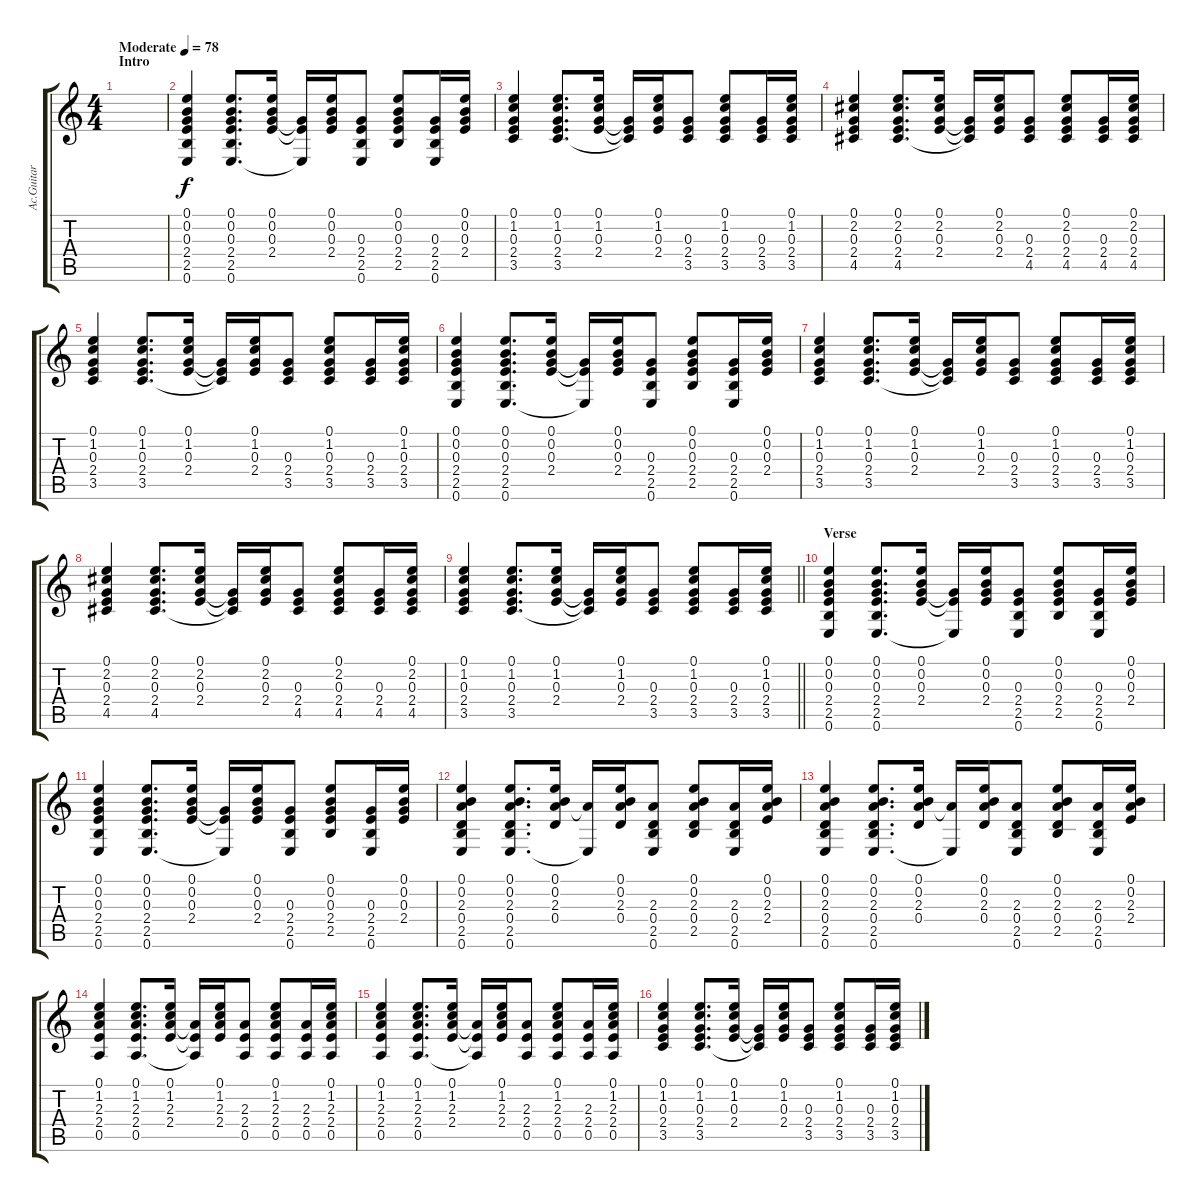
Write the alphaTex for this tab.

\track ("Ac.Guitar - N. Gallagher" "Ac.Guitar ") {instrument acousticguitarsteel}
\staff {score tabs}
\tuning (E4 B3 G3 D3 A2 E2) {hide}
\ts (4 4)
\section ("" "Intro")
\tempo (78 "Moderate")
\clef g2
\ks c
|
(0.1 0.2 0.3 2.4 2.5 0.6).4 (0.1 0.2 0.3 2.4 2.5 0.6).8{d} (0.1 0.2 0.3 2.4).16 (0.3{t} 2.4{t} 0.6{t}).16 (0.1 0.2 0.3 2.4).16 (0.3 2.4 2.5 0.6).8 (0.1 0.2 0.3 2.4 2.5).8 (0.3 2.4 2.5 0.6).16 (0.1 0.2 0.3 2.4).16 |
(0.1 1.2 0.3 2.4 3.5).4 (0.1 1.2 0.3 2.4 3.5).8{d} (0.1 1.2 0.3 2.4).16 (0.3{t} 2.4{t} 3.5{t}).16 (0.1 1.2 0.3 2.4).16 (0.3 2.4 3.5).8 (0.1 1.2 0.3 2.4 3.5).8 (0.3 2.4 3.5).16 (0.1 1.2 0.3 2.4 3.5).16 |
(0.1 2.2 0.3 2.4 4.5).4 (0.1 2.2 0.3 2.4 4.5).8{d} (0.1 2.2 0.3 2.4).16 (0.3{t} 2.4{t} 4.5{t}).16 (0.1 2.2 0.3 2.4).16 (0.3 2.4 4.5).8 (0.1 2.2 0.3 2.4 4.5).8 (0.3 2.4 4.5).16 (0.1 2.2 0.3 2.4 4.5).16 |
(0.1 1.2 0.3 2.4 3.5).4 (0.1 1.2 0.3 2.4 3.5).8{d} (0.1 1.2 0.3 2.4).16 (0.3{t} 2.4{t} 3.5{t}).16 (0.1 1.2 0.3 2.4).16 (0.3 2.4 3.5).8 (0.1 1.2 0.3 2.4 3.5).8 (0.3 2.4 3.5).16 (0.1 1.2 0.3 2.4 3.5).16 |
(0.1 0.2 0.3 2.4 2.5 0.6).4 (0.1 0.2 0.3 2.4 2.5 0.6).8{d} (0.1 0.2 0.3 2.4).16 (0.3{t} 2.4{t} 0.6{t}).16 (0.1 0.2 0.3 2.4).16 (0.3 2.4 2.5 0.6).8 (0.1 0.2 0.3 2.4 2.5).8 (0.3 2.4 2.5 0.6).16 (0.1 0.2 0.3 2.4).16 |
(0.1 1.2 0.3 2.4 3.5).4 (0.1 1.2 0.3 2.4 3.5).8{d} (0.1 1.2 0.3 2.4).16 (0.3{t} 2.4{t} 3.5{t}).16 (0.1 1.2 0.3 2.4).16 (0.3 2.4 3.5).8 (0.1 1.2 0.3 2.4 3.5).8 (0.3 2.4 3.5).16 (0.1 1.2 0.3 2.4 3.5).16 |
(0.1 2.2 0.3 2.4 4.5).4 (0.1 2.2 0.3 2.4 4.5).8{d} (0.1 2.2 0.3 2.4).16 (0.3{t} 2.4{t} 4.5{t}).16 (0.1 2.2 0.3 2.4).16 (0.3 2.4 4.5).8 (0.1 2.2 0.3 2.4 4.5).8 (0.3 2.4 4.5).16 (0.1 2.2 0.3 2.4 4.5).16 |
\barLineRight lightlight
(0.1 1.2 0.3 2.4 3.5).4 (0.1 1.2 0.3 2.4 3.5).8{d} (0.1 1.2 0.3 2.4).16 (0.3{t} 2.4{t} 3.5{t}).16 (0.1 1.2 0.3 2.4).16 (0.3 2.4 3.5).8 (0.1 1.2 0.3 2.4 3.5).8 (0.3 2.4 3.5).16 (0.1 1.2 0.3 2.4 3.5).16 |
\section ("" "Verse")
(0.1 0.2 0.3 2.4 2.5 0.6).4 (0.1 0.2 0.3 2.4 2.5 0.6).8{d} (0.1 0.2 0.3 2.4).16 (0.3{t} 2.4{t} 0.6{t}).16 (0.1 0.2 0.3 2.4).16 (0.3 2.4 2.5 0.6).8 (0.1 0.2 0.3 2.4 2.5).8 (0.3 2.4 2.5 0.6).16 (0.1 0.2 0.3 2.4).16 |
(0.1 0.2 0.3 2.4 2.5 0.6).4 (0.1 0.2 0.3 2.4 2.5 0.6).8{d} (0.1 0.2 0.3 2.4).16 (0.3{t} 2.4{t} 0.6{t}).16 (0.1 0.2 0.3 2.4).16 (0.3 2.4 2.5 0.6).8 (0.1 0.2 0.3 2.4 2.5).8 (0.3 2.4 2.5 0.6).16 (0.1 0.2 0.3 2.4).16 |
(0.1 0.2 2.3 0.4 2.5 0.6).4 (0.1 0.2 2.3 0.4 2.5 0.6).8{d} (0.1 0.2 2.3 0.4).16 (2.3{t} 0.6{t}).16 (0.1 0.2 2.3 0.4).16 (2.3 0.4 2.5 0.6).8 (0.1 0.2 2.3 0.4 2.5).8 (2.3 0.4 2.5 0.6).16 (0.1 0.2 2.3 2.4).16 |
(0.1 0.2 2.3 0.4 2.5 0.6).4 (0.1 0.2 2.3 0.4 2.5 0.6).8{d} (0.1 0.2 2.3 0.4).16 (2.3{t} 0.6{t}).16 (0.1 0.2 2.3 0.4).16 (2.3 0.4 2.5 0.6).8 (0.1 0.2 2.3 0.4 2.5).8 (2.3 0.4 2.5 0.6).16 (0.1 0.2 2.3 2.4).16 |
(0.1 1.2 2.3 2.4 0.5).4 (0.1 1.2 2.3 2.4 0.5).8{d} (0.1 1.2 2.3 2.4).16 (2.3{t} 2.4{t} 0.5{t}).16 (0.1 1.2 2.3 2.4).16 (2.3 2.4 0.5).8 (0.1 1.2 2.3 2.4 0.5).8 (2.3 2.4 0.5).16 (0.1 1.2 2.3 2.4 0.5).16 |
(0.1 1.2 2.3 2.4 0.5).4 (0.1 1.2 2.3 2.4 0.5).8{d} (0.1 1.2 2.3 2.4).16 (2.3{t} 2.4{t} 0.5{t}).16 (0.1 1.2 2.3 2.4).16 (2.3 2.4 0.5).8 (0.1 1.2 2.3 2.4 0.5).8 (2.3 2.4 0.5).16 (0.1 1.2 2.3 2.4 0.5).16 |
(0.1 1.2 0.3 2.4 3.5).4 (0.1 1.2 0.3 2.4 3.5).8{d} (0.1 1.2 0.3 2.4).16 (0.3{t} 2.4{t} 3.5{t}).16 (0.1 1.2 0.3 2.4).16 (0.3 2.4 3.5).8 (0.1 1.2 0.3 2.4 3.5).8 (0.3 2.4 3.5).16 (0.1 1.2 0.3 2.4 3.5).16
